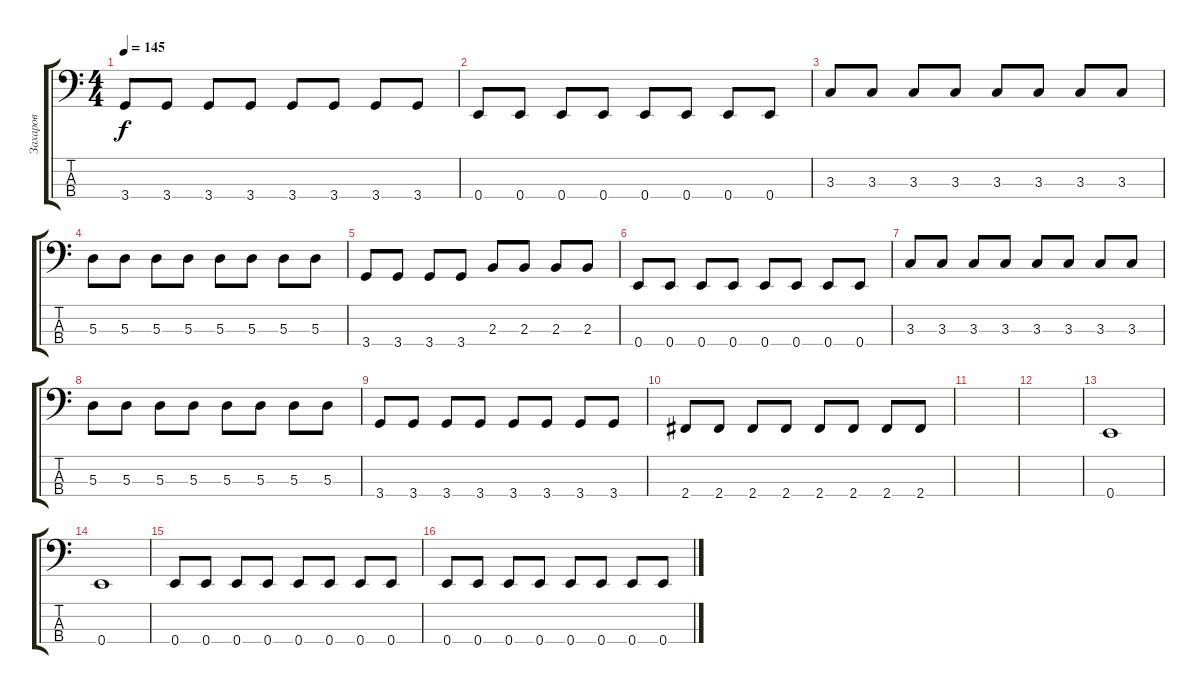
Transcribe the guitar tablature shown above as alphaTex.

\track ("Захаров" "Захаров") {instrument electricbassfinger}
\staff {score tabs}
\tuning (G2 D2 A1 E1) {hide}
\ts (4 4)
\tempo 145
\clef f4
\ks c
3.4.8{dy f} 3.4.8 3.4.8 3.4.8 3.4.8 3.4.8 3.4.8 3.4.8 |
0.4.8 0.4.8 0.4.8 0.4.8 0.4.8 0.4.8 0.4.8 0.4.8 |
3.3.8 3.3.8 3.3.8 3.3.8 3.3.8 3.3.8 3.3.8 3.3.8 |
5.3.8 5.3.8 5.3.8 5.3.8 5.3.8 5.3.8 5.3.8 5.3.8 |
3.4.8 3.4.8 3.4.8 3.4.8 2.3.8 2.3.8 2.3.8 2.3.8 |
0.4.8 0.4.8 0.4.8 0.4.8 0.4.8 0.4.8 0.4.8 0.4.8 |
3.3.8 3.3.8 3.3.8 3.3.8 3.3.8 3.3.8 3.3.8 3.3.8 |
5.3.8 5.3.8 5.3.8 5.3.8 5.3.8 5.3.8 5.3.8 5.3.8 |
3.4.8 3.4.8 3.4.8 3.4.8 3.4.8 3.4.8 3.4.8 3.4.8 |
2.4.8 2.4.8 2.4.8 2.4.8 2.4.8 2.4.8 2.4.8 2.4.8 |
|
|
0.4.1 |
0.4.1 |
0.4.8 0.4.8 0.4.8 0.4.8 0.4.8 0.4.8 0.4.8 0.4.8 |
0.4.8 0.4.8 0.4.8 0.4.8 0.4.8 0.4.8 0.4.8 0.4.8
